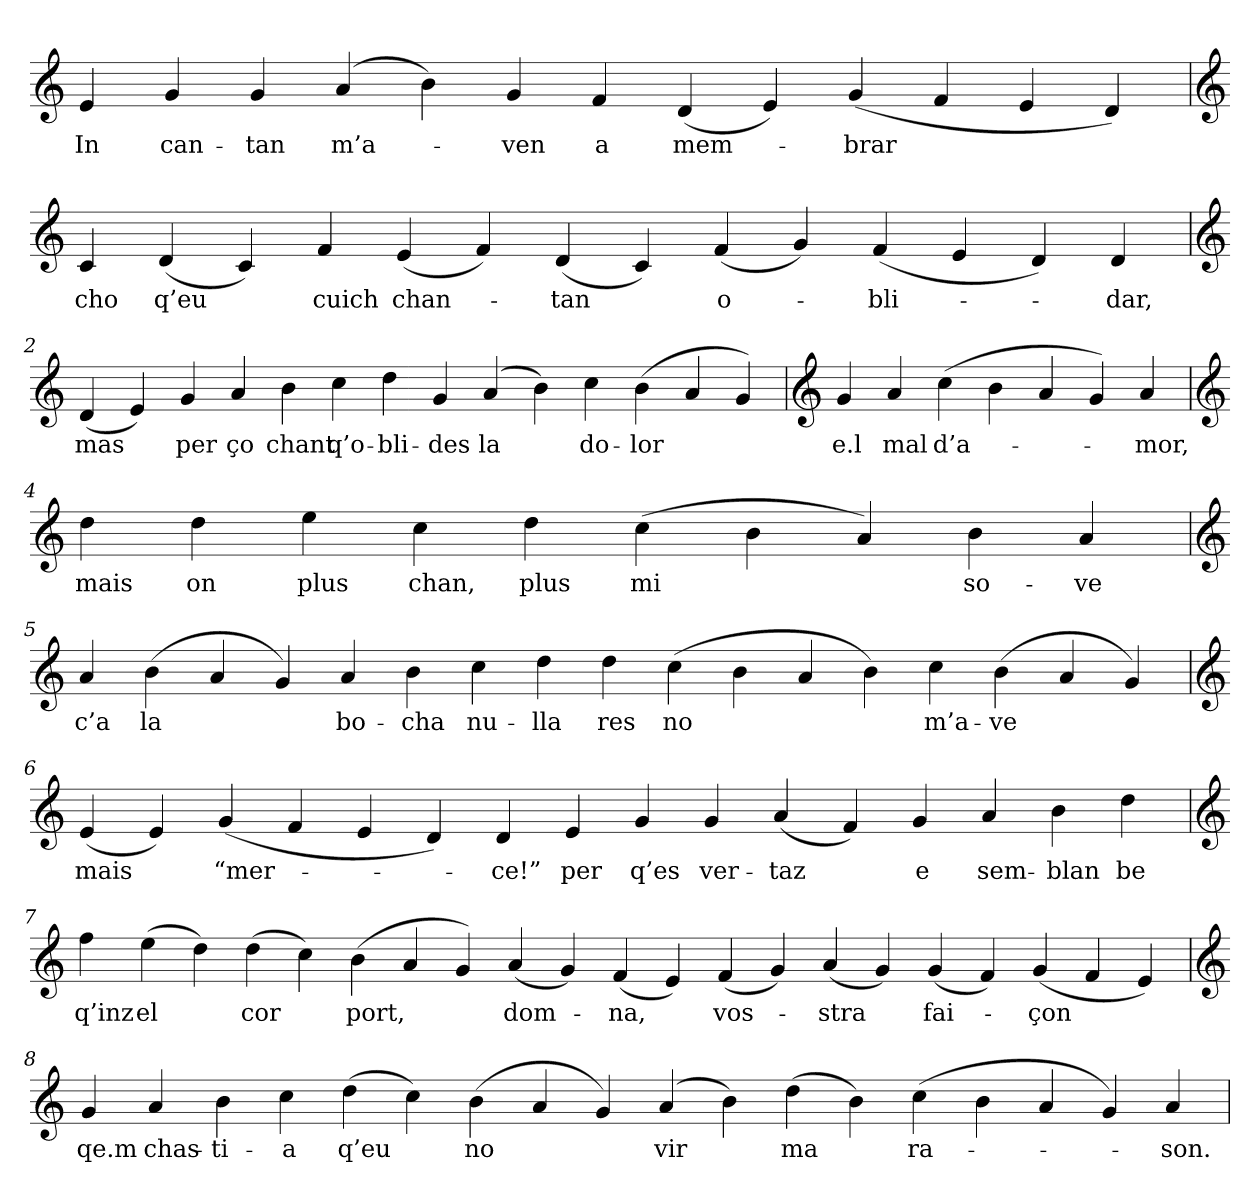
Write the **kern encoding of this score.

**kern	**text
*part1	*part1
*staff1	*staff1
*clefG2	*
=	=
4e	In
4g	can-
4g	-tan
(4a	m’a-
4b)	.
4g	-ven
4f	a
(4d	mem-
4e)	.
(4g	-brar
4f	.
4e	.
4d)	.
=1	=1
*clefG2	*
4c	cho
(4d	q’eu
4c)	.
4f	cuich
(4e	chan-
4f)	.
(4d	-tan
4c)	.
(4f	o-
4g)	.
(4f	-bli-
4e	.
4d)	.
4d	-dar,
=2	=2
*clefG2	*
(4d	mas
4e)	.
4g	per
4a	ço
4b	chant
4cc	q’o-
4dd	-bli-
4g	-des
(4a	la
4b)	.
4cc	do-
(4b	-lor
4a	.
4g)	.
=3	=3
*clefG2	*
4g	e.l
4a	mal
(4cc	d’a-
4b	.
4a	.
4g)	.
4a	-mor,
=4	=4
*clefG2	*
4dd	mais
4dd	on
4ee	plus
4cc	chan,
4dd	plus
(4cc	mi
4b	.
4a)	.
4b	so-
4a	-ve
=5	=5
*clefG2	*
4a	c’a
(4b	la
4a	.
4g)	.
4a	bo-
4b	-cha
4cc	nu-
4dd	-lla
4dd	res
(4cc	no
4b	.
4a	.
4b)	.
4cc	m’a-
(4b	-ve
4a	.
4g)	.
=6	=6
*clefG2	*
(4e	mais
4e)	.
(4g	“mer-
4f	.
4e	.
4d)	.
4d	-ce!”
4e	per
4g	q’es
4g	ver-
(4a	-taz
4f)	.
4g	e
4a	sem-
4b	-blan
4dd	be
=7	=7
*clefG2	*
4ff	q’inz
(4ee	el
4dd)	.
(4dd	cor
4cc)	.
(4b	port,
4a	.
4g)	.
(4a	dom-
4g)	.
(4f	-na,
4e)	.
(4f	vos-
4g)	.
(4a	-stra
4g)	.
(4g	fai-
4f)	.
(4g	-çon
4f	.
4e)	.
=8	=8
*clefG2	*
4g	qe.m
4a	chas-
4b	-ti-
4cc	-a
(4dd	q’eu
4cc)	.
(4b	no
4a	.
4g)	.
(4a	vir
4b)	.
(4dd	ma
4b)	.
(4cc	ra-
4b	.
4a	.
4g)	.
4a	-son.
=	=
*-	*-
